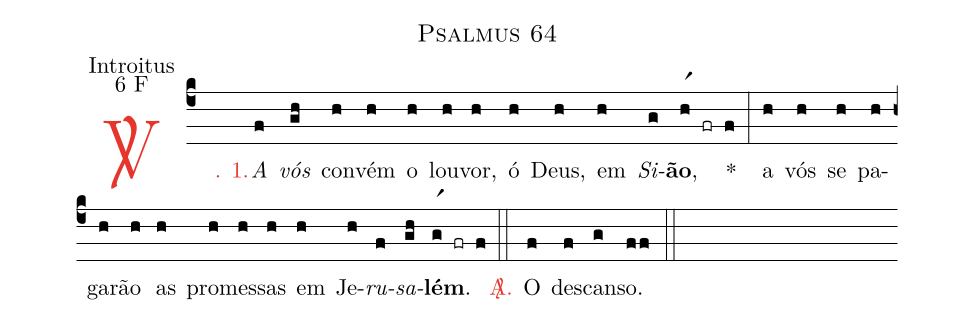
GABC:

name: Psalmus 64;
office-part: Introitus;
mode: 6;
mode-differentia: F;
%%
(c4)

<c><sp>V/</sp>. 1.</c>() <i>A</i>(f) <i>vós</i>(gh) con(h)vém(h) o(h) lou(h)vor,(h) ó(h) Deus,(h) em(h) <i>Si</i>(g)<b>ão</b>,(hr1 fr f) *(:) a(h) vós(h) se(h) pa(h)ga(h)rão(h) as(h) pro(h)mes(h)sas(h) em(h) Je(h)<i>ru</i>(f)<i>sa</i>(gh)<b>lém</b>.(gr1 fr f)

(::)

<nlba><c><sp>A/</sp>.</c>() O</nlba>(f) des(f)can(g)so.(ff)

(::)
